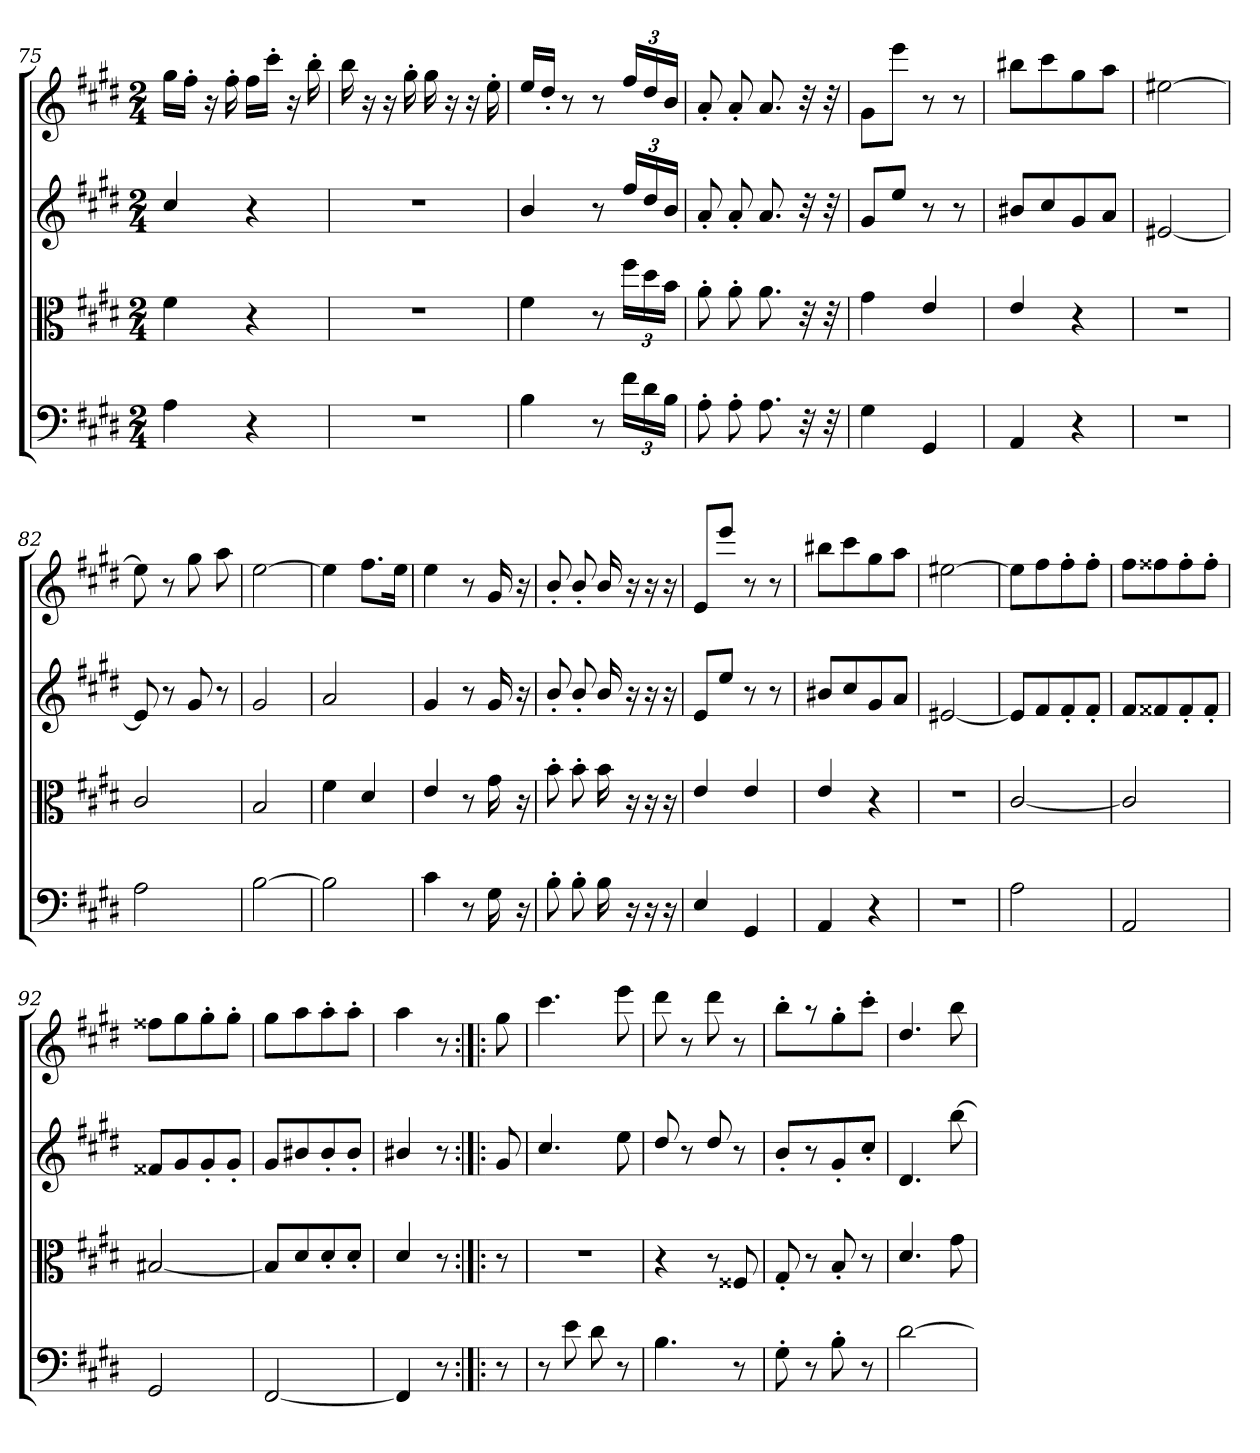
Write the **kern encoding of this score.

**kern	**kern	**kern	**kern
*part4	*part3	*part2	*part1
*staff4	*staff3	*staff2	*staff1
*clefF4	*clefC3	*clefG2	*clefG2
*k[f#c#g#d#]	*k[f#c#g#d#]	*k[f#c#g#d#]	*k[f#c#g#d#]
*c#:	*c#:	*c#:	*c#:
*M2/4	*M2/4	*M2/4	*M2/4
=75	=75	=75	=75
4A\	4f#\	4cc#/	16gg#\LL
.	.	.	16ff#'\JJ
.	.	.	16r
.	.	.	16ff#'\
4r	4r	4r	16ff#\LL
.	.	.	16ccc#'\JJ
.	.	.	16r
.	.	.	16bb'\
=76	=76	=76	=76
2r	2r	2r	16bb\
.	.	.	16r
.	.	.	16r
.	.	.	16gg#'\
.	.	.	16gg#\
.	.	.	16r
.	.	.	16r
.	.	.	16ee'\
=77	=77	=77	=77
4B\	4f#\	4b/	16ee/LL
.	.	.	16dd#'/JJ
.	.	.	8r
8r	8r	8r	8r
24f#\LL	24ff#\LL	24ff#/LL	24ff#/LL
24d#\	24dd#\	24dd#/	24dd#/
24B\JJ	24b\JJ	24b/JJ	24b/JJ
=78	=78	=78	=78
8A'\	8a'\	8a'/	8a'/
8A'\	8a'\	8a'/	8a'/
8.A\	8.a\	8.a/	8.a/
32r	32r	32r	32r
32r	32r	32r	32r
=79	=79	=79	=79
4G#\	4g#\	8g#/L	8g#\L
.	.	8ee/J	8eee\J
4GG#/	4e/	8r	8r
.	.	8r	8r
=80	=80	=80	=80
4AA/	4e/	8b#X/L	8bb#X\L
.	.	8cc#/	8ccc#\
4r	4r	8g#/	8gg#\
.	.	8a/J	8aa\J
=81	=81	=81	=81
2r	2r	[2e#X/	[2ee#X\
=82	=82	=82	=82
2A\	2c#/	8e#/]	8ee#\]
.	.	8r	8r
.	.	8g#/	8gg#\
.	.	8r	8aa\
=83	=83	=83	=83
[2B\	2B/	2g#/	[2ee\
=84	=84	=84	=84
2B\]	4f#\	2a/	4ee\]
.	4d#/	.	8.ff#\L
.	.	.	16ee\Jk
=85	=85	=85	=85
4c#\	4e/	4g#/	4ee\
8r	8r	8r	8r
16G#\	16g#\	16g#/	16g#/
16r	16r	16r	16r
=86	=86	=86	=86
8B'\	8b'\	8b'/	8b'/
8B'\	8b'\	8b'/	8b'/
16B\	16b\	16b/	16b/
16r	16r	16r	16r
16r	16r	16r	16r
16r	16r	16r	16r
=87	=87	=87	=87
4E/	4e/	8e/L	8e/L
.	.	8ee/J	8eee/J
4GG#/	4e/	8r	8r
.	.	8r	8r
=88	=88	=88	=88
4AA/	4e/	8b#X/L	8bb#X\L
.	.	8cc#/	8ccc#\
4r	4r	8g#/	8gg#\
.	.	8a/J	8aa\J
=89	=89	=89	=89
2r	2r	[2e#X/	[2ee#X\
=90	=90	=90	=90
2A\	[2c#/	8e#/L]	8ee#\L]
.	.	8f#/	8ff#\
.	.	8f#'/	8ff#'\
.	.	8f#'/J	8ff#'\J
=91	=91	=91	=91
2AA/	2c#/]	8f#/L	8ff#\L
.	.	8f##X/	8ff##X\
.	.	8f##'/	8ff##'\
.	.	8f##'/J	8ff##'\J
=92	=92	=92	=92
2GG#/	[2B#X/	8f##X/L	8ff##X\L
.	.	8g#/	8gg#\
.	.	8g#'/	8gg#'\
.	.	8g#'/J	8gg#'\J
=93	=93	=93	=93
[2FF#/	8B#/L]	8g#/L	8gg#\L
.	8d#/	8b#X/	8aa\
.	8d#'/	8b#'/	8aa'\
.	8d#'/J	8b#'/J	8aa'\J
=94	=94	=94	=94
4FF#/]	4d#/	4b#X/	4aa\
8r	8r	8r	8r
=:|!|:	=:|!|:	=:|!|:	=:|!|:
8r	8r	8g#/	8gg#\
=95	=95	=95	=95
8r	2r	4.cc#/	4.ccc#\
8e\	.	.	.
8d#\	.	.	.
8r	.	8ee\	8eee\
=96	=96	=96	=96
4.B\	4r	8dd#/	8ddd#\
.	.	8r	8r
.	8r	8dd#/	8ddd#\
8r	8F##X/	8r	8r
=97	=97	=97	=97
8G#'\	8G#'/	8b'/L	8bb'\L
8r	8r	8r	8r
8B'\	8B'/	8g#'/	8gg#'\
8r	8r	8cc#'/J	8ccc#'\J
=98	=98	=98	=98
[2d#\	4.d#/	4.d#/	4.dd#/
.	8g#\	[8bb\	8bb\
=	=	=	=
*-	*-	*-	*-
